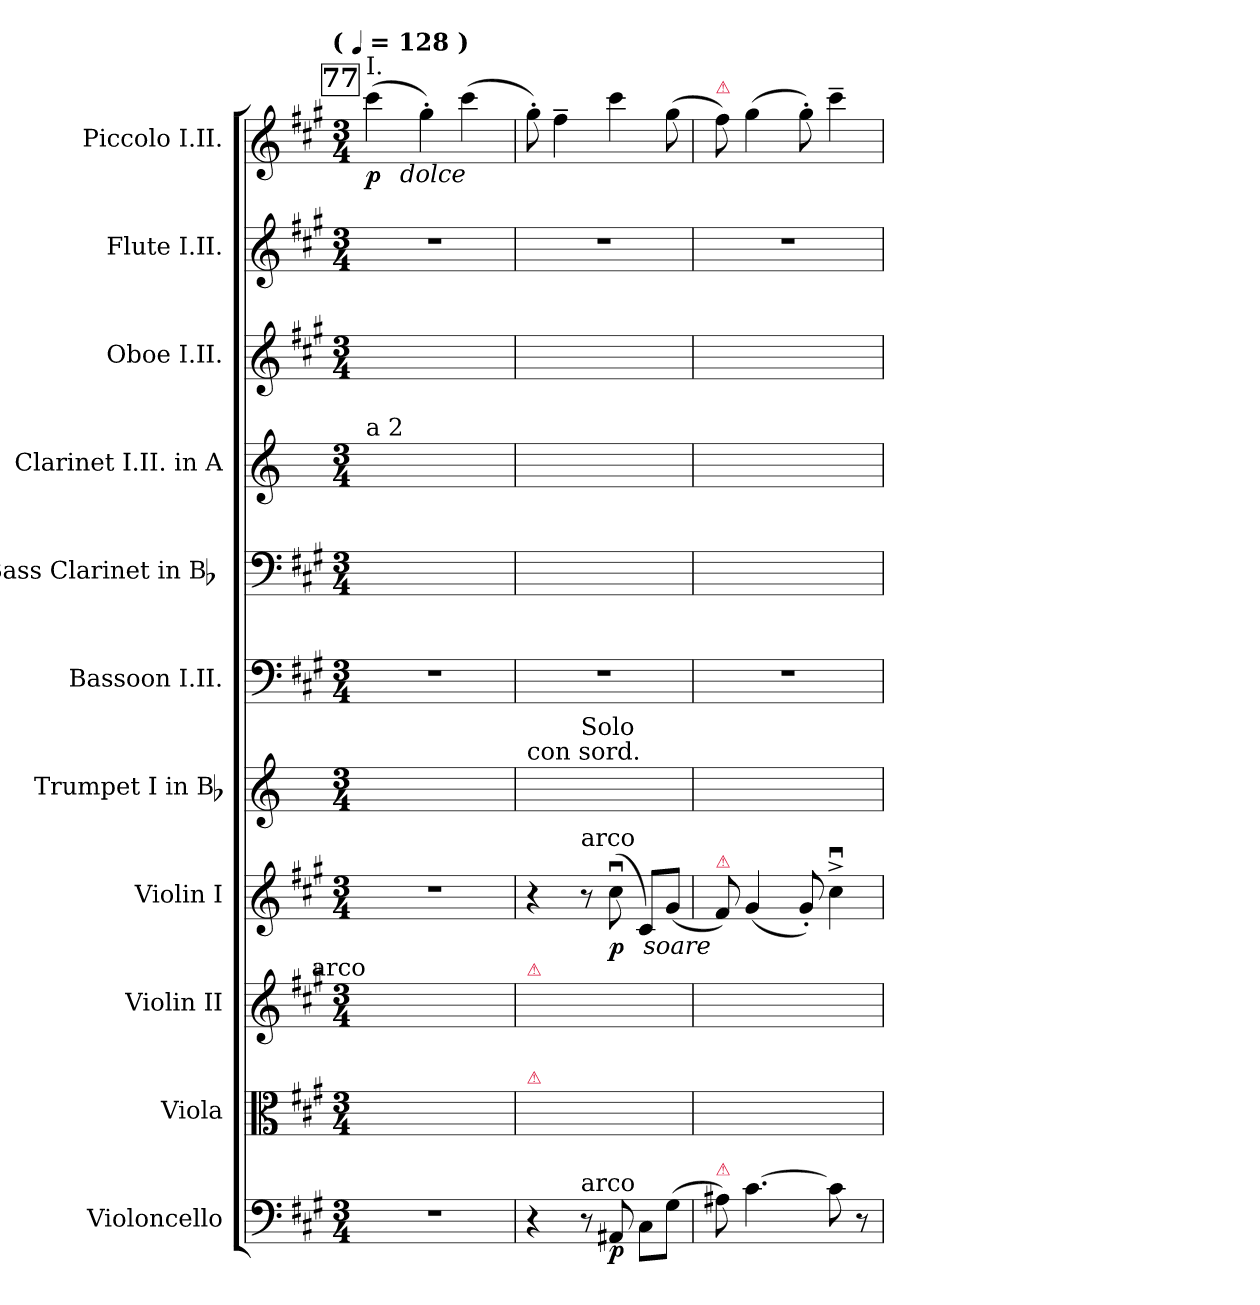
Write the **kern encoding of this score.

**kern	**dynam	**kern	**kern	**kern	**dynam	**kern	**kern	**kern	**kern	**kern	**kern	**kern	**dynam
*part11	*part11	*part10	*part9	*part8	*part8	*part7	*part6	*part5	*part4	*part3	*part2	*part1	*part1
*staff11	*staff11	*staff10	*staff9	*staff8	*staff8	*staff7	*staff6	*staff5	*staff4	*staff3	*staff2	*staff1	*staff1
*I"Violoncello	*	*I"Viola	*I"Violin II	*I"Violin I	*	*I"Trumpet I in Bb	*I"Bassoon I.II.	*I"Bass Clarinet in Bb [C]	*I"Clarinet I.II. in A	*I"Oboe I.II.	*I"Flute I.II.	*I"Piccolo I.II.	*
*I'Vc.	*	*I'Vla.	*I'Vln. II	*I'Vln. I	*	*I'Tpt.	*I'Bsn.	*I'B. Cl.	*I'Cl.	*I'Ob.	*I'Fl.	*I'Picc.	*
*clefF4	*	*clefC3	*clefG2	*clefG2	*	*clefG2	*clefF4	*clefF4	*clefG2	*clefG2	*clefG2	*clefG2	*
*	*	*	*	*	*	*ITrd1c2	*	*	*ITrd2c3	*	*	*ITrd-7c-12	*
*k[f#c#g#]	*	*k[f#c#g#]	*k[f#c#g#]	*k[f#c#g#]	*	*k[b-e-]	*k[f#c#g#]	*k[f#c#g#]	*k[f#c#g#]	*k[f#c#g#]	*k[f#c#g#]	*k[f#c#g#]	*
*A:	*	*A:	*A:	*A:	*	*B-:	*A:	*A:	*A:	*A:	*A:	*A:	*
!!LO:TX:omd:t=( [quarter] = 128 )
*M3/4	*	*M3/4	*M3/4	*M3/4	*	*M3/4	*M3/4	*M3/4	*M3/4	*M3/4	*M3/4	*M3/4	*
*MM128	*	*MM128	*MM128	*MM128	*	*MM128	*MM128	*MM128	*MM128	*MM128	*MM128	*MM128	*
!!LO:REH:place=s1:t=77
=1	=1	=1	=1	=1	=1	=1	=1	=1	=1	=1	=1	=1	=1
!	!	!	!	!	!	!	!	!	!	!	!	!LO:TX:a:t=I.	!
!	!	!	!	!	!	!	!	!	!LO:TX:a:t=a 2	!	!	!	!
!	!	!	!LO:TX:a:rj:t=arco	!	!	!	!	!	!	!	!	!	!
!	!	!	!	!	!	!	!	!	!	!	!	!	!LO:DY:t=%s dolce
4%3r	.	8ryy	8ryy	4%3r	.	4%3ryy	4%3r	2ryy	2.ryy	2.ryy	4%3r	(4cccc#	p
.	.	8ryy	8ryy	.	.	.	.	.	.	.	.	.	.
.	.	4ryy	4ryy	.	.	.	.	.	.	.	.	4ggg#')	.
.	.	8ryy	8ryy	.	.	.	.	4ryy	.	.	.	(4cccc#	.
.	.	8ryy	8ryy	.	.	.	.	.	.	.	.	.	.
=2	=2	=2	=2	=2	=2	=2	=2	=2	=2	=2	=2	=2	=2
!	!	!	!	!	!	!LO:TX:a:t=con sord.	!	!	!	!	!	!	!
!	!	!	!LO:TX:a:color=crimson:t=⚠	!	!	!	!	!	!	!	!	!	!
!	!	!LO:TX:a:color=crimson:t=⚠	!	!	!	!	!	!	!	!	!	!	!
4r	.	8ryy	8ryy	4r	.	4ryy	4%3r	4.ryy	4ryy	2.ryy	4%3r	8ggg#')	.
.	.	4ryy	8ryy	.	.	.	.	.	.	.	.	4fff#~	.
!	!	!	!	!	!	!LO:TX:a:t=Solo	!	!	!	!	!	!	!
!	!	!	!	!LO:TX:a:t=arco	!	!	!	!	!	!	!	!	!
!LO:TX:a:t=arco	!	!	!	!	!	!	!	!	!	!	!	!	!
8r	.	.	8ryy	8r	.	8ryy	.	.	4ryy	.	.	.	.
!	!	!	!	!	!LO:DY:t=%s soare	!	!	!	!	!	!	!	!
8AA#X	p	8ryy	4ryy	(8cc#u	p	4ryy	.	4.ryy	.	.	.	4cccc#	.
8C#\L	.	4ryy	.	8c#/L)	.	.	.	.	4ryy	.	.	.	.
(8G#\J	.	.	8ryy	(8g#/J	.	8ryy	.	.	.	.	.	(8ggg#	.
=3	=3	=3	=3	=3	=3	=3	=3	=3	=3	=3	=3	=3	=3
!	!	!	!	!	!	!	!	!	!	!	!	!LO:TX:a:color=crimson:t=⚠	!
!	!	!	!	!LO:TX:a:color=crimson:t=⚠	!	!	!	!	!	!	!	!	!
!LO:TX:a:color=crimson:t=⚠	!	!	!	!	!	!	!	!	!	!	!	!	!
8A#X)	.	4ryy	4ryy	8f#)	.	4ryy	4%3r	8ryy	4%3ryy	2.ryy	4%3r	8fff#)	.
[4.c#	.	.	.	(4g#	.	.	.	4.ryy	.	.	.	(4ggg#	.
.	.	8ryy	8ryy	.	.	8ryy	.	.	.	.	.	.	.
.	.	8ryy	8ryy	8g#')	.	8ryy	.	.	.	.	.	8ggg#')	.
8c#]	.	4ryy	8ryy	4cc#^u	.	8ryy	.	4ryy	.	.	.	4cccc#~	.
8r	.	.	8ryy	.	.	8ryy	.	.	.	.	.	.	.
=	=	=	=	=	=	=	=	=	=	=	=	=	=
*-	*-	*-	*-	*-	*-	*-	*-	*-	*-	*-	*-	*-	*-
